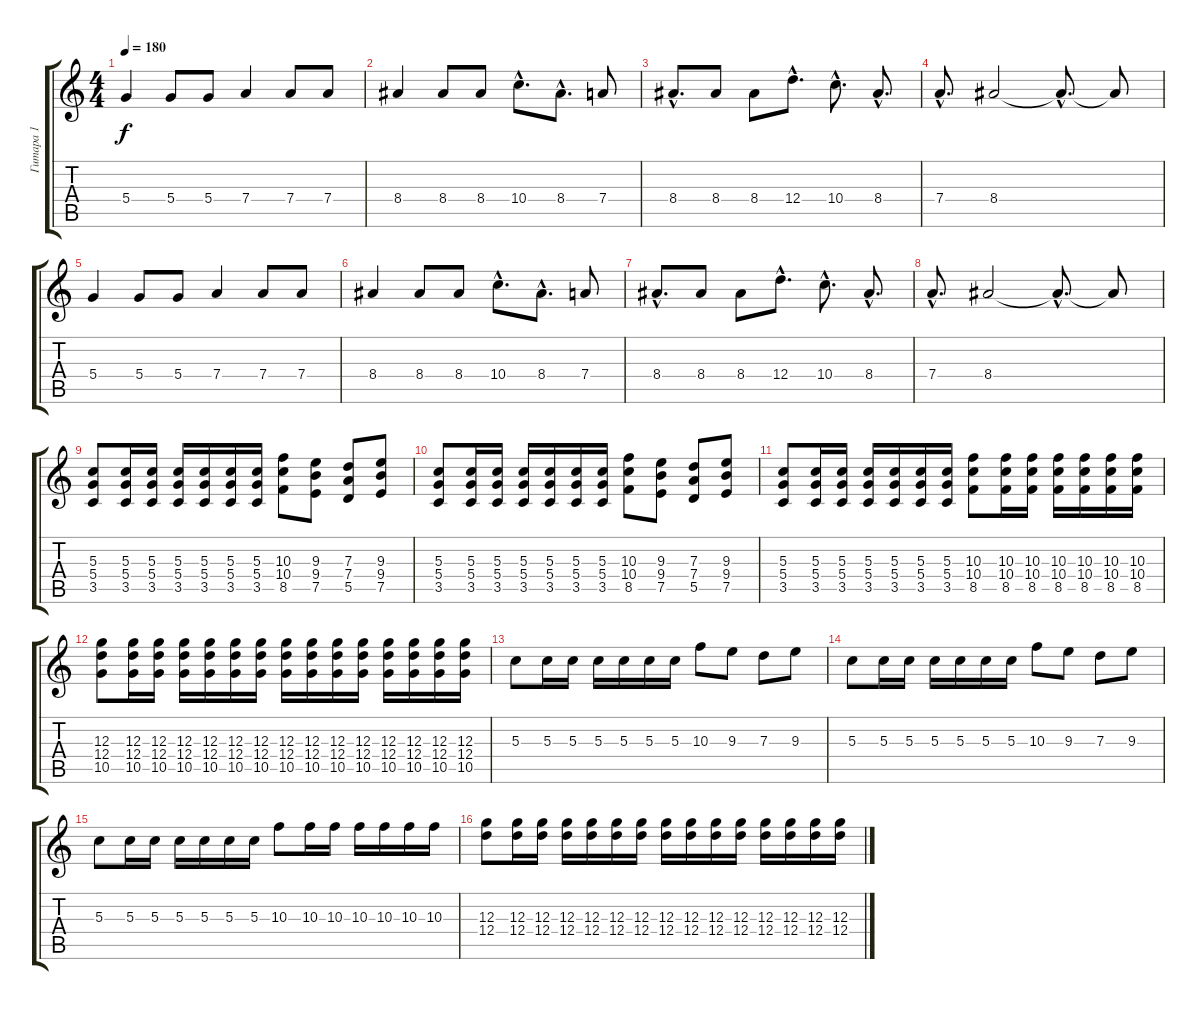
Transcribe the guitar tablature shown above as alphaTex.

\track ("Гитара 1" "Гитара 1") {instrument overdrivenguitar}
\staff {score tabs}
\tuning (E4 B3 G3 D3 A2 E2) {hide}
\ts (4 4)
\tempo 180
\clef g2
\ks c
5.4.4{dy f} 5.4.8 5.4.8 7.4.4 7.4.8 7.4.8 |
8.4.4 8.4.8 8.4.8 10.4{hac}.8{d} 8.4{hac}.8{d} 7.4.8 |
8.4{hac}.8{d} 8.4.8 8.4.8 12.4{hac}.8{d} 10.4{hac}.8{d} 8.4{hac}.8{d} |
7.4{hac}.8{d} 8.4.2 8.4{hac t}.8{d} 8.4{t}.8 |
5.4.4 5.4.8 5.4.8 7.4.4 7.4.8 7.4.8 |
8.4.4 8.4.8 8.4.8 10.4{hac}.8{d} 8.4{hac}.8{d} 7.4.8 |
8.4{hac}.8{d} 8.4.8 8.4.8 12.4{hac}.8{d} 10.4{hac}.8{d} 8.4{hac}.8{d} |
7.4{hac}.8{d} 8.4.2 8.4{hac t}.8{d} 8.4{t}.8 |
(5.3 5.4 3.5).8 (5.3 5.4 3.5).16 (5.3 5.4 3.5).16 (5.3 5.4 3.5).16 (5.3 5.4 3.5).16 (5.3 5.4 3.5).16 (5.3 5.4 3.5).16 (10.3 10.4 8.5).8 (9.3 9.4 7.5).8 (7.3 7.4 5.5).8 (9.3 9.4 7.5).8 |
(5.3 5.4 3.5).8 (5.3 5.4 3.5).16 (5.3 5.4 3.5).16 (5.3 5.4 3.5).16 (5.3 5.4 3.5).16 (5.3 5.4 3.5).16 (5.3 5.4 3.5).16 (10.3 10.4 8.5).8 (9.3 9.4 7.5).8 (7.3 7.4 5.5).8 (9.3 9.4 7.5).8 |
(5.3 5.4 3.5).8 (5.3 5.4 3.5).16 (5.3 5.4 3.5).16 (5.3 5.4 3.5).16 (5.3 5.4 3.5).16 (5.3 5.4 3.5).16 (5.3 5.4 3.5).16 (10.3 10.4 8.5).8 (10.3 10.4 8.5).16 (10.3 10.4 8.5).16 (10.3 10.4 8.5).16 (10.3 10.4 8.5).16 (10.3 10.4 8.5).16 (10.3 10.4 8.5).16 |
(12.3 12.4 10.5).8 (12.3 12.4 10.5).16 (12.3 12.4 10.5).16 (12.3 12.4 10.5).16 (12.3 12.4 10.5).16 (12.3 12.4 10.5).16 (12.3 12.4 10.5).16 (12.3 12.4 10.5).16 (12.3 12.4 10.5).16 (12.3 12.4 10.5).16 (12.3 12.4 10.5).16 (12.3 12.4 10.5).16 (12.3 12.4 10.5).16 (12.3 12.4 10.5).16 (12.3 12.4 10.5).16 |
5.3.8 5.3.16 5.3.16 5.3.16 5.3.16 5.3.16 5.3.16 10.3.8 9.3.8 7.3.8 9.3.8 |
5.3.8 5.3.16 5.3.16 5.3.16 5.3.16 5.3.16 5.3.16 10.3.8 9.3.8 7.3.8 9.3.8 |
5.3.8 5.3.16 5.3.16 5.3.16 5.3.16 5.3.16 5.3.16 10.3.8 10.3.16 10.3.16 10.3.16 10.3.16 10.3.16 10.3.16 |
(12.3 12.4).8 (12.3 12.4).16 (12.3 12.4).16 (12.3 12.4).16 (12.3 12.4).16 (12.3 12.4).16 (12.3 12.4).16 (12.3 12.4).16 (12.3 12.4).16 (12.3 12.4).16 (12.3 12.4).16 (12.3 12.4).16 (12.3 12.4).16 (12.3 12.4).16 (12.3 12.4).16
